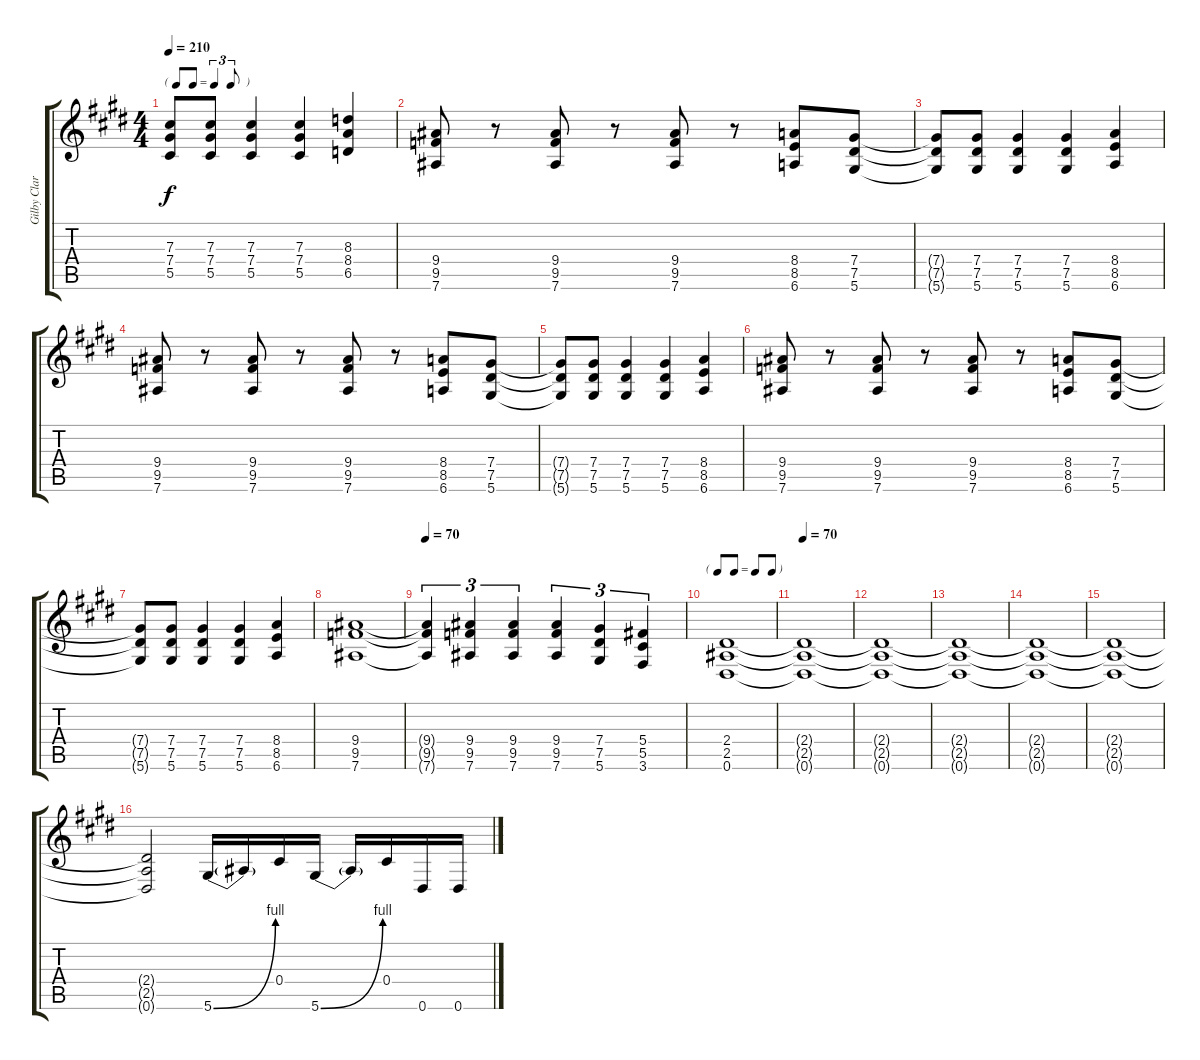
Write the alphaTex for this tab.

\track ("Gilby Clarke - Rhytm Guitar" "Gilby Clar") {instrument overdrivenguitar}
\staff {score tabs}
\tuning (Eb4 Bb3 Gb3 Db3 Ab2 Eb2) {hide}
\ts (4 4)
\tf triplet8th
\tempo 210
\clef g2
\ks e
(7.3{t} 7.4{t} 5.5{t}).8{dy f} (7.3 7.4 5.5).8 (7.3 7.4 5.5).4 (7.3 7.4 5.5).4 (8.3 8.4 6.5).4 |
(9.4 9.5 7.6).8 r.8 (9.4 9.5 7.6).8 r.8 (9.4 9.5 7.6).8 r.8 (8.4 8.5 6.6).8 (7.4 7.5 5.6).8 |
(7.4{t} 7.5{t} 5.6{t}).8 (7.4 7.5 5.6).8 (7.4 7.5 5.6).4 (7.4 7.5 5.6).4 (8.4 8.5 6.6).4 |
(9.4 9.5 7.6).8 r.8 (9.4 9.5 7.6).8 r.8 (9.4 9.5 7.6).8 r.8 (8.4 8.5 6.6).8 (7.4 7.5 5.6).8 |
(7.4{t} 7.5{t} 5.6{t}).8 (7.4 7.5 5.6).8 (7.4 7.5 5.6).4 (7.4 7.5 5.6).4 (8.4 8.5 6.6).4 |
(9.4 9.5 7.6).8 r.8 (9.4 9.5 7.6).8 r.8 (9.4 9.5 7.6).8 r.8 (8.4 8.5 6.6).8 (7.4 7.5 5.6).8 |
(7.4{t} 7.5{t} 5.6{t}).8 (7.4 7.5 5.6).8 (7.4 7.5 5.6).4 (7.4 7.5 5.6).4 (8.4 8.5 6.6).4 |
(9.4 9.5 7.6).1 |
\tempo 70
(9.4{t} 9.5{t} 7.6{t}).4{tu (3 2)} (9.4 9.5 7.6).4{tu (3 2)} (9.4 9.5 7.6).4{tu (3 2)} (9.4 9.5 7.6).4{tu (3 2)} (7.4 7.5 5.6).4{tu (3 2)} (5.4 5.5 3.6).4{tu (3 2)} |
\tf none
(2.4 2.5 0.6).1 |
\tempo 70
(2.4{t} 2.5{t} 0.6{t}).1 |
(2.4{t} 2.5{t} 0.6{t}).1 |
(2.4{t} 2.5{t} 0.6{t}).1{volume 0} |
(2.4{t} 2.5{t} 0.6{t}).1 |
(2.4{t} 2.5{t} 0.6{t}).1 |
(2.4{t} 2.5{t} 0.6{t}).2 5.6{be (bend 0 0 60 4)}.16{volume 13} 5.6{t}.16 0.4.16 5.6{be (bend 0 0 60 4)}.16 5.6{t}.16 0.4.16 0.6.16 0.6.16
